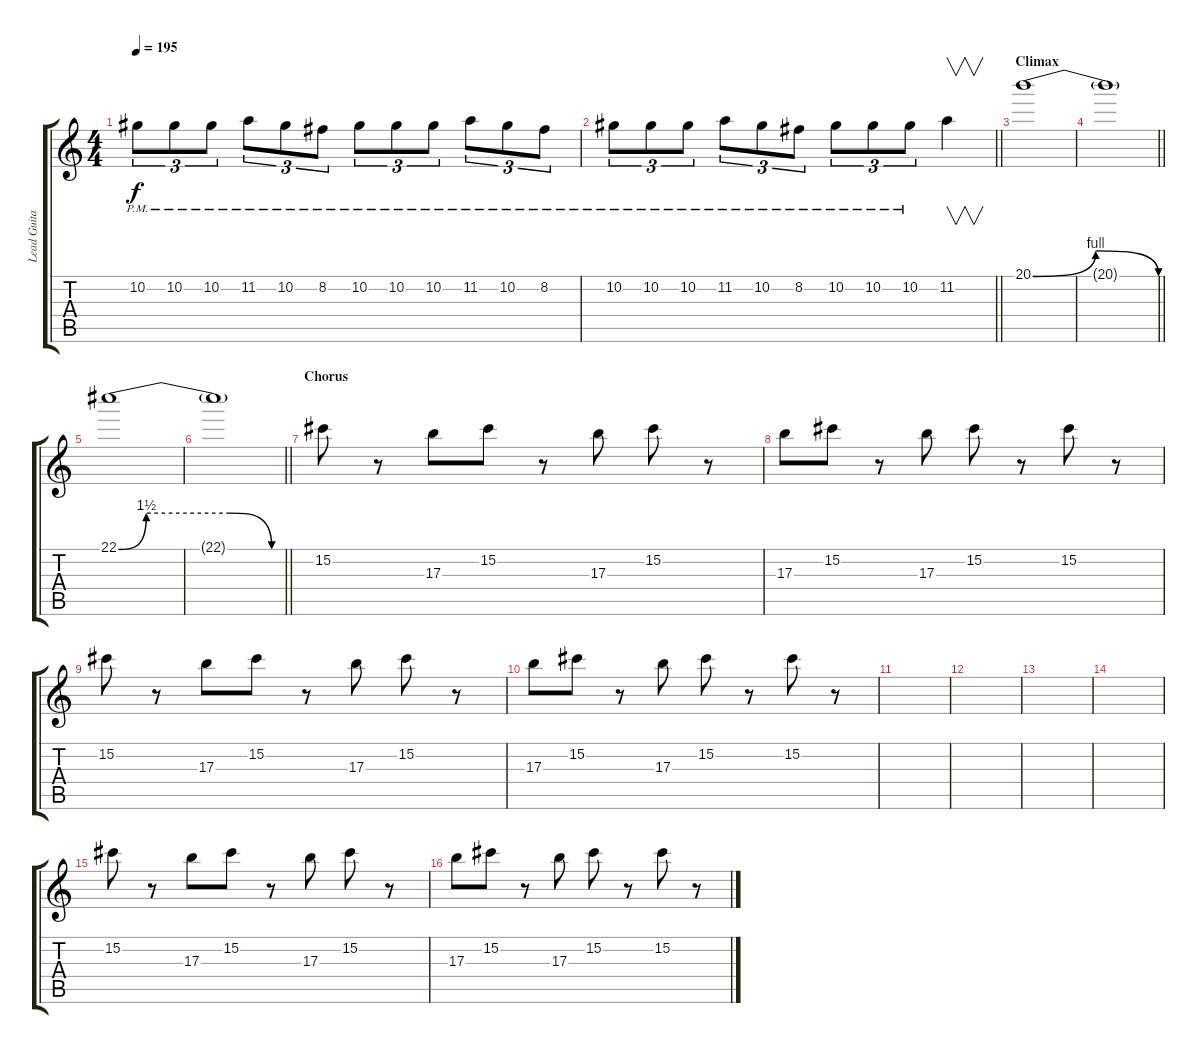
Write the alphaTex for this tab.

\track ("Lead Guitar 2" "Lead Guita") {instrument overdrivenguitar}
\staff {score tabs}
\tuning (Eb4 Bb3 Gb3 Db3 Ab2 Eb2) {hide}
\ts (4 4)
\tempo 195
\clef g2
\ks c
10.2{pm}.8{tu (3 2) dy f} 10.2{pm}.8{tu (3 2)} 10.2{pm}.8{tu (3 2)} 11.2{pm}.8{tu (3 2)} 10.2{pm}.8{tu (3 2)} 8.2{pm}.8{tu (3 2)} 10.2{pm}.8{tu (3 2)} 10.2{pm}.8{tu (3 2)} 10.2{pm}.8{tu (3 2)} 11.2{pm}.8{tu (3 2)} 10.2{pm}.8{tu (3 2)} 8.2{pm}.8{tu (3 2)} |
\barLineRight lightlight
10.2{pm}.8{tu (3 2)} 10.2{pm}.8{tu (3 2)} 10.2{pm}.8{tu (3 2)} 11.2{pm}.8{tu (3 2)} 10.2{pm}.8{tu (3 2)} 8.2{pm}.8{tu (3 2)} 10.2{pm}.8{tu (3 2)} 10.2{pm}.8{tu (3 2)} 10.2{pm}.8{tu (3 2)} 11.2.4{v} |
\section ("" "Climax")
20.1{be (bendrelease 0 0 5 4 45 4 60 0)}.1 |
\barLineRight lightlight
20.1{t}.1 |
22.1{be (custom 0 0 10 6 40 6 55 0 60 0)}.1 |
\barLineRight lightlight
22.1{t}.1 |
\section ("" "Chorus")
15.2.8 r.8 17.3.8 15.2.8 r.8 17.3.8 15.2.8 r.8 |
17.3.8 15.2.8 r.8 17.3.8 15.2.8 r.8 15.2.8 r.8 |
15.2.8 r.8 17.3.8 15.2.8 r.8 17.3.8 15.2.8 r.8 |
17.3.8 15.2.8 r.8 17.3.8 15.2.8 r.8 15.2.8 r.8 |
|
|
|
|
15.2.8 r.8 17.3.8 15.2.8 r.8 17.3.8 15.2.8 r.8 |
17.3.8 15.2.8 r.8 17.3.8 15.2.8 r.8 15.2.8 r.8
